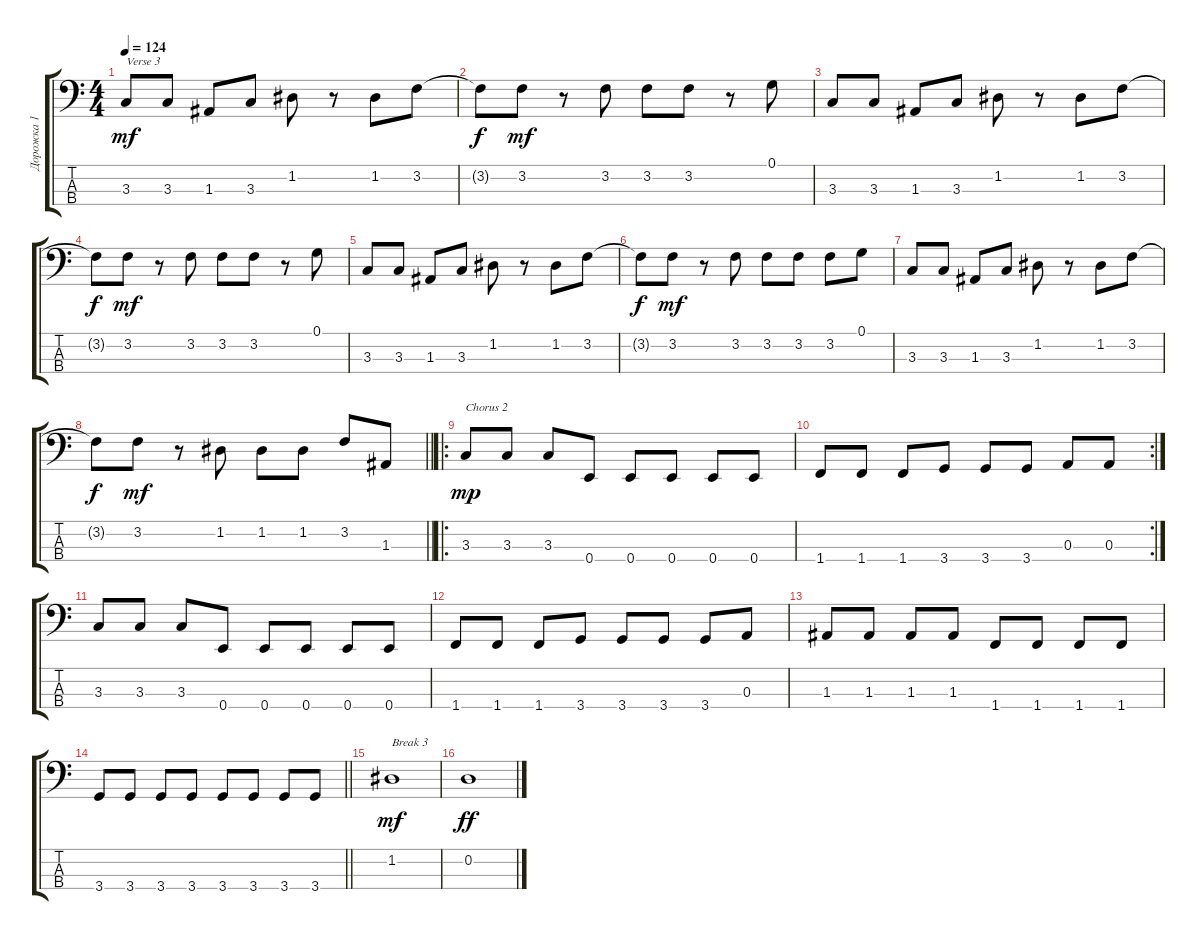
\track ("Дорожка 1" "Дорожка 1") {instrument acousticguitarsteel}
\staff {score tabs}
\tuning (G2 D2 A1 E1) {hide}
\ts (4 4)
\tempo 124
\clef f4
\ks c
3.3.8{txt "Verse 3" dy mf} 3.3.8 1.3.8 3.3.8 1.2.8 r.8 1.2.8 3.2.8 |
3.2{t}.8{dy f} 3.2.8{dy mf} r.8 3.2.8 3.2.8 3.2.8 r.8 0.1.8 |
3.3.8 3.3.8 1.3.8 3.3.8 1.2.8 r.8 1.2.8 3.2.8 |
3.2{t}.8{dy f} 3.2.8{dy mf} r.8 3.2.8 3.2.8 3.2.8 r.8 0.1.8 |
3.3.8 3.3.8 1.3.8 3.3.8 1.2.8 r.8 1.2.8 3.2.8 |
3.2{t}.8{dy f} 3.2.8{dy mf} r.8 3.2.8 3.2.8 3.2.8 3.2.8 0.1.8 |
3.3.8 3.3.8 1.3.8 3.3.8 1.2.8 r.8 1.2.8 3.2.8 |
\barLineRight lightlight
3.2{t}.8{dy f} 3.2.8{dy mf} r.8 1.2.8 1.2.8 1.2.8 3.2.8 1.3.8 |
\ro
3.3.8{txt "Chorus 2" dy mp volume 16 instrument lead8bassandlead} 3.3.8 3.3.8{volume 16} 0.4.8 0.4.8 0.4.8 0.4.8 0.4.8 |
\rc 2
1.4.8 1.4.8 1.4.8 3.4.8 3.4.8 3.4.8 0.3.8 0.3.8 |
3.3.8 3.3.8 3.3.8 0.4.8 0.4.8 0.4.8 0.4.8 0.4.8 |
1.4.8 1.4.8 1.4.8 3.4.8 3.4.8 3.4.8 3.4.8 0.3.8 |
1.3.8 1.3.8 1.3.8 1.3.8 1.4.8 1.4.8 1.4.8 1.4.8 |
\barLineRight lightlight
3.4.8 3.4.8 3.4.8 3.4.8 3.4.8 3.4.8 3.4.8 3.4.8 |
1.2.1{txt "Break 3" dy mf volume 12 instrument electricbassfinger} |
0.2.1{dy ff volume 12}
